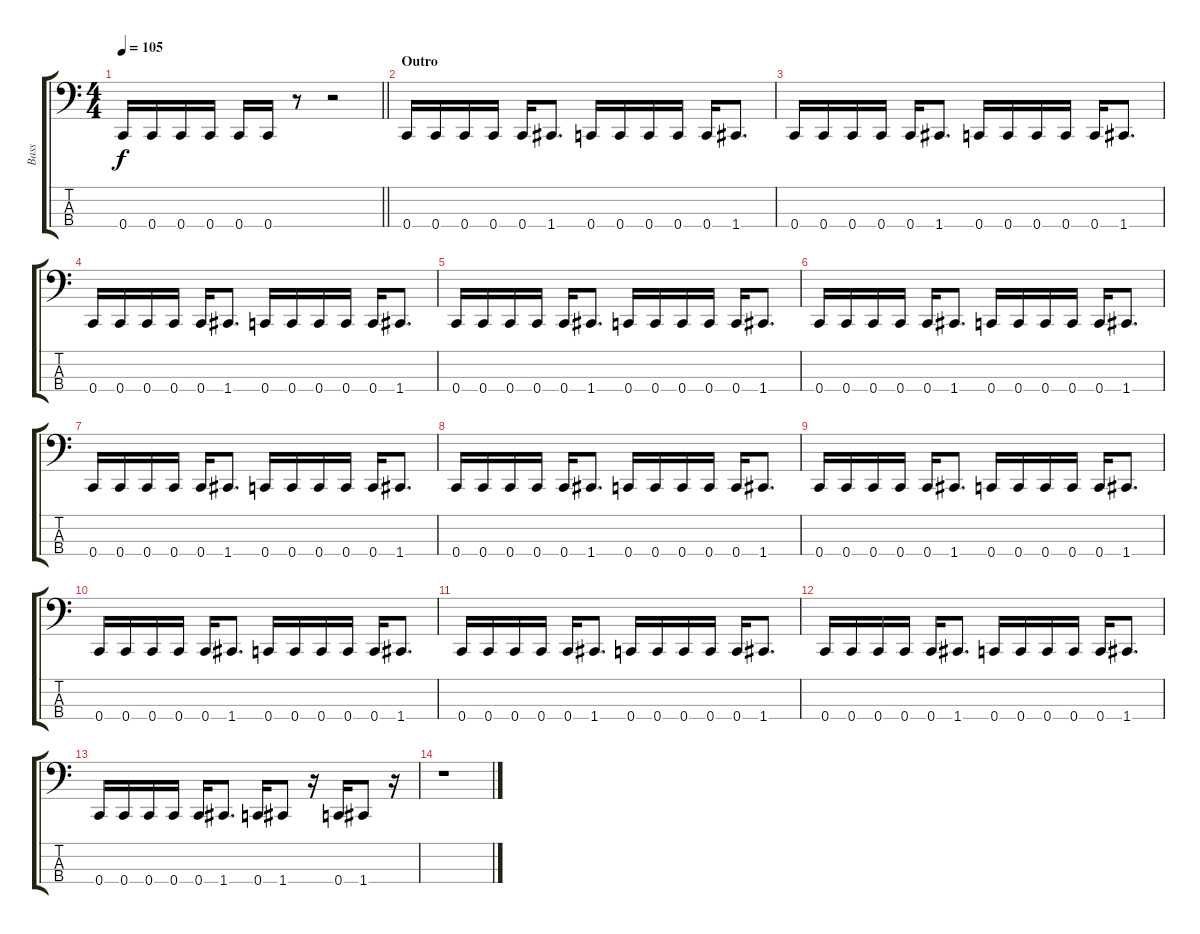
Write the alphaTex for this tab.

\track ("Bass" "Bass") {instrument electricbassfinger}
\staff {score tabs}
\tuning (F2 C2 G1 C1) {hide}
\ts (4 4)
\tempo 105
\clef f4
\barLineRight lightlight
\ks c
0.4.16{dy f} 0.4.16 0.4.16 0.4.16 0.4.16 0.4.16 r.8 r.2 |
\section ("" "Outro")
0.4.16 0.4.16 0.4.16 0.4.16 0.4.16 1.4.8{d} 0.4.16 0.4.16 0.4.16 0.4.16 0.4.16 1.4.8{d} |
0.4.16 0.4.16 0.4.16 0.4.16 0.4.16 1.4.8{d} 0.4.16 0.4.16 0.4.16 0.4.16 0.4.16 1.4.8{d} |
0.4.16 0.4.16 0.4.16 0.4.16 0.4.16 1.4.8{d} 0.4.16 0.4.16 0.4.16 0.4.16 0.4.16 1.4.8{d} |
0.4.16 0.4.16 0.4.16 0.4.16 0.4.16 1.4.8{d} 0.4.16 0.4.16 0.4.16 0.4.16 0.4.16 1.4.8{d} |
0.4.16 0.4.16 0.4.16 0.4.16 0.4.16 1.4.8{d} 0.4.16 0.4.16 0.4.16 0.4.16 0.4.16 1.4.8{d} |
0.4.16 0.4.16 0.4.16 0.4.16 0.4.16 1.4.8{d} 0.4.16 0.4.16 0.4.16 0.4.16 0.4.16 1.4.8{d} |
0.4.16 0.4.16 0.4.16 0.4.16 0.4.16 1.4.8{d} 0.4.16 0.4.16 0.4.16 0.4.16 0.4.16 1.4.8{d} |
0.4.16 0.4.16 0.4.16 0.4.16 0.4.16 1.4.8{d} 0.4.16 0.4.16 0.4.16 0.4.16 0.4.16 1.4.8{d} |
0.4.16 0.4.16 0.4.16 0.4.16 0.4.16 1.4.8{d} 0.4.16 0.4.16 0.4.16 0.4.16 0.4.16 1.4.8{d} |
0.4.16 0.4.16 0.4.16 0.4.16 0.4.16 1.4.8{d} 0.4.16 0.4.16 0.4.16 0.4.16 0.4.16 1.4.8{d} |
0.4.16 0.4.16 0.4.16 0.4.16 0.4.16 1.4.8{d} 0.4.16 0.4.16 0.4.16 0.4.16 0.4.16 1.4.8{d} |
0.4.16 0.4.16 0.4.16 0.4.16 0.4.16 1.4.8{d} 0.4.16 1.4.8 r.16 0.4.16 1.4.8 r.16 |
r.1
